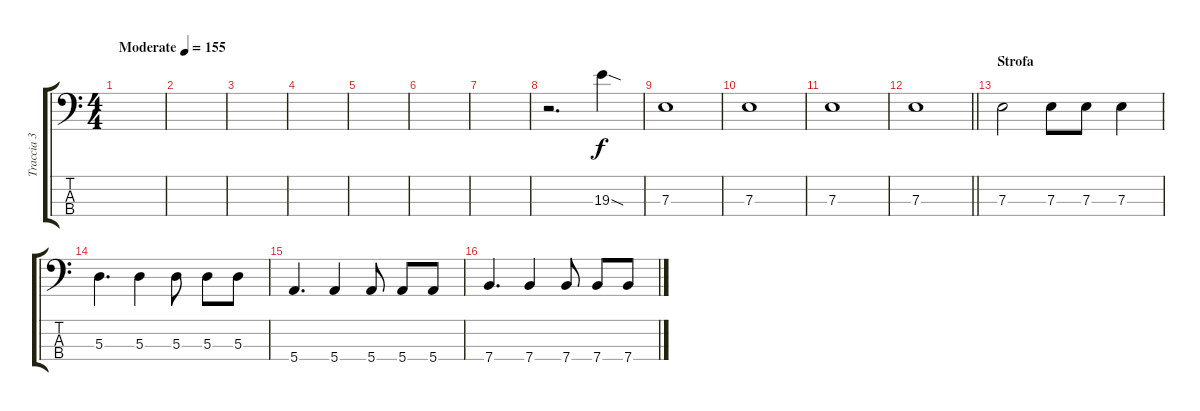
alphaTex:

\track ("Traccia 3" "Traccia 3") {instrument electricbassfinger}
\staff {score tabs}
\tuning (G2 D2 A1 E1) {hide}
\ts (4 4)
\tempo (155 "Moderate")
\clef f4
\ks c
|
|
|
|
|
|
|
r.2{d} 19.3{sod}.4 |
7.3.1 |
7.3.1 |
7.3.1 |
\barLineRight lightlight
7.3.1 |
\section ("" "Strofa")
7.3.2 7.3.8 7.3.8 7.3.4 |
5.3.4{d} 5.3.4 5.3.8 5.3.8 5.3.8 |
5.4.4{d} 5.4.4 5.4.8 5.4.8 5.4.8 |
7.4.4{d} 7.4.4 7.4.8 7.4.8 7.4.8
